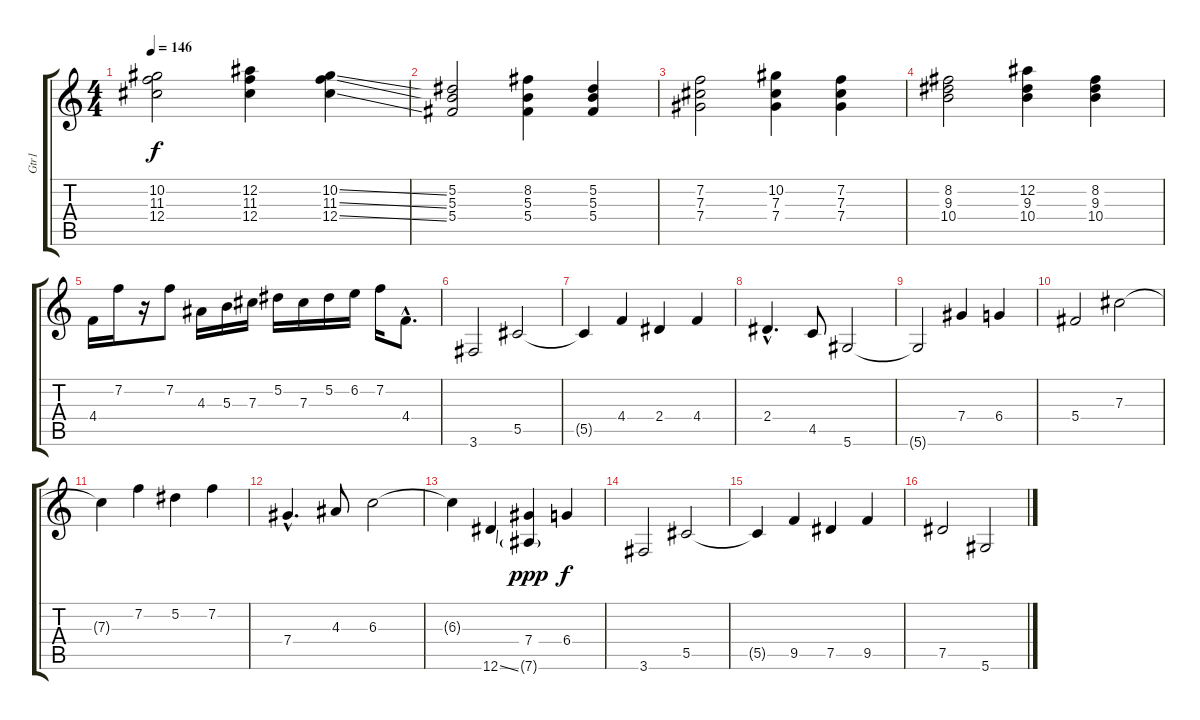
\track ("Gtr1" "Gtr1") {instrument overdrivenguitar}
\staff {score tabs}
\tuning (Eb4 Bb3 Gb3 Db3 Ab2 Eb2) {hide}
\ts (4 4)
\tempo 146
\clef g2
\ks c
(10.2 11.3 12.4).2{dy f} (12.2 11.3 12.4).4 (10.2{ss} 11.3{ss} 12.4{ss}).4 |
(5.2 5.3 5.4).2 (8.2 5.3 5.4).4 (5.2 5.3 5.4).4 |
(7.2 7.3 7.4).2 (10.2 7.3 7.4).4 (7.2 7.3 7.4).4 |
(8.2 9.3 10.4).2 (12.2 9.3 10.4).4 (8.2 9.3 10.4).4 |
4.4.16 7.2.16 r.16 7.2.8 4.3.16 5.3.16 7.3.16 5.2.16 7.3.16 5.2.16 6.2.16 7.2.16 4.4{hac}.8{d} |
3.6.2 5.5.2 |
5.5{t}.4 4.4.4 2.4.4 4.4.4 |
2.4{hac}.4{d} 4.5.8 5.6.2 |
5.6{t}.2 7.4.4 6.4.4 |
5.4.2 7.3.2 |
7.3{t}.4 7.2.4 5.2.4 7.2.4 |
7.4{hac}.4{d} 4.3.8 6.3.2 |
6.3{t}.4 12.6{ss}.4 (7.4 7.6{g}).4{dy ppp} 6.4.4{dy f} |
3.6.2 5.5.2 |
5.5{t}.4 9.5.4 7.5.4 9.5.4 |
7.5.2 5.6.2
